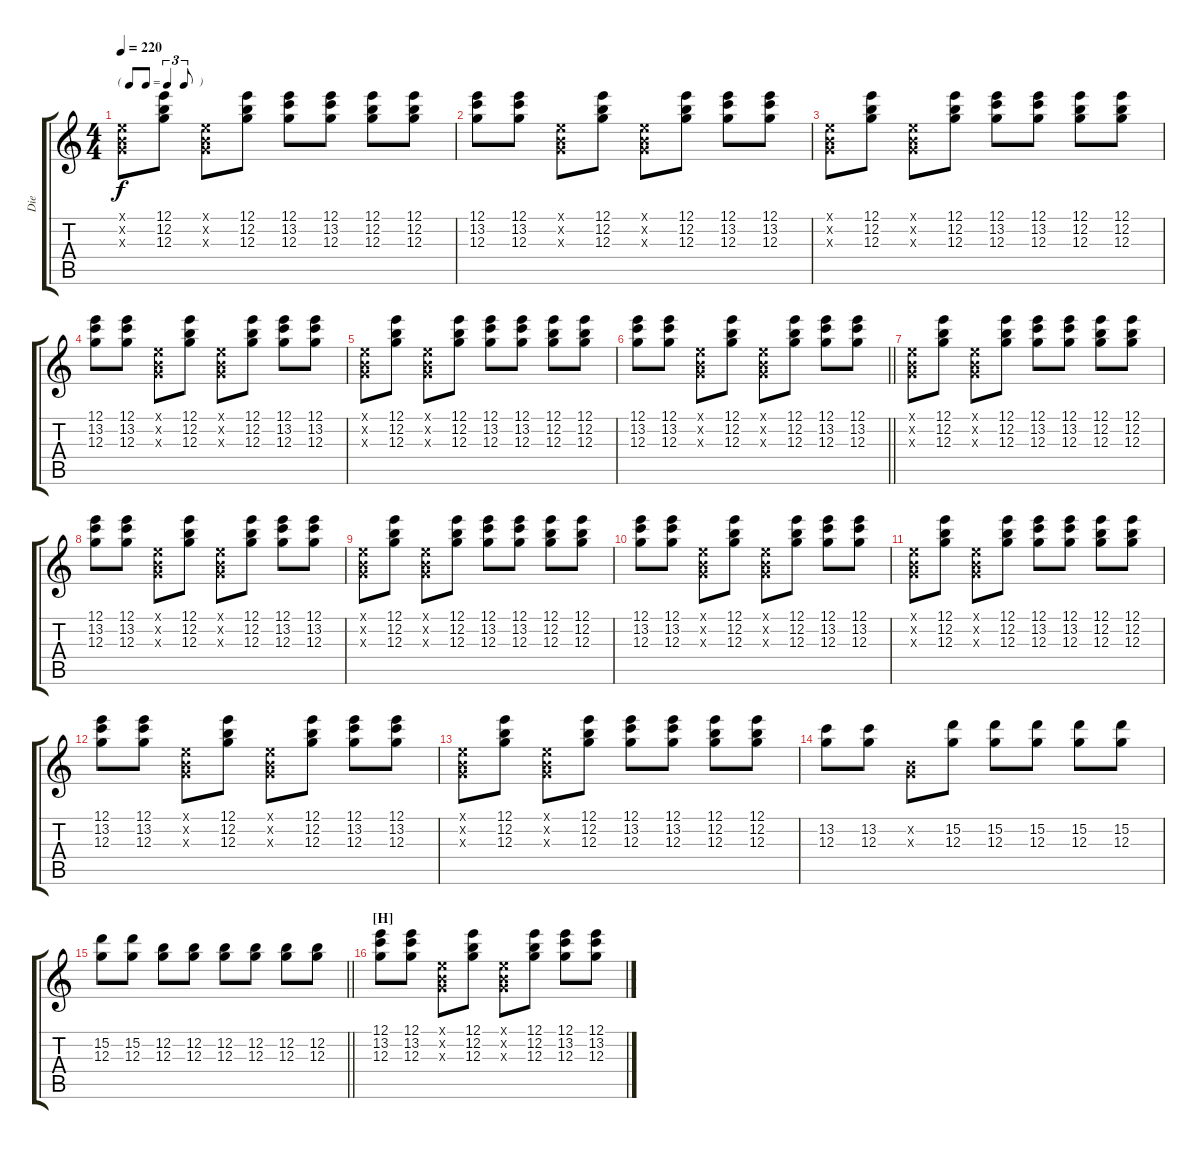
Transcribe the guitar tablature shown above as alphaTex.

\track ("Die" "Die") {instrument overdrivenguitar}
\staff {score tabs}
\tuning (E4 B3 G3 D3 A2 E2) {hide}
\ts (4 4)
\tf triplet8th
\tempo 220
\clef g2
\ks c
(0.1{x} 0.2{x} 0.3{x}).8{dy f} (12.1 12.2 12.3).8 (0.1{x} 0.2{x} 0.3{x}).8 (12.1 12.2 12.3).8 (12.1 13.2 12.3).8 (12.1 13.2 12.3).8 (12.1 12.2 12.3).8 (12.1 12.2 12.3).8 |
(12.1 13.2 12.3).8 (12.1 13.2 12.3).8 (0.1{x} 0.2{x} 0.3{x}).8 (12.1 12.2 12.3).8 (0.1{x} 0.2{x} 0.3{x}).8 (12.1 12.2 12.3).8 (12.1 13.2 12.3).8 (12.1 13.2 12.3).8 |
(0.1{x} 0.2{x} 0.3{x}).8 (12.1 12.2 12.3).8 (0.1{x} 0.2{x} 0.3{x}).8 (12.1 12.2 12.3).8 (12.1 13.2 12.3).8 (12.1 13.2 12.3).8 (12.1 12.2 12.3).8 (12.1 12.2 12.3).8 |
(12.1 13.2 12.3).8 (12.1 13.2 12.3).8 (0.1{x} 0.2{x} 0.3{x}).8 (12.1 12.2 12.3).8 (0.1{x} 0.2{x} 0.3{x}).8 (12.1 12.2 12.3).8 (12.1 13.2 12.3).8 (12.1 13.2 12.3).8 |
(0.1{x} 0.2{x} 0.3{x}).8 (12.1 12.2 12.3).8 (0.1{x} 0.2{x} 0.3{x}).8 (12.1 12.2 12.3).8 (12.1 13.2 12.3).8 (12.1 13.2 12.3).8 (12.1 12.2 12.3).8 (12.1 12.2 12.3).8 |
\barLineRight lightlight
(12.1 13.2 12.3).8 (12.1 13.2 12.3).8 (0.1{x} 0.2{x} 0.3{x}).8 (12.1 12.2 12.3).8 (0.1{x} 0.2{x} 0.3{x}).8 (12.1 12.2 12.3).8 (12.1 13.2 12.3).8 (12.1 13.2 12.3).8 |
(0.1{x} 0.2{x} 0.3{x}).8 (12.1 12.2 12.3).8 (0.1{x} 0.2{x} 0.3{x}).8 (12.1 12.2 12.3).8 (12.1 13.2 12.3).8 (12.1 13.2 12.3).8 (12.1 12.2 12.3).8 (12.1 12.2 12.3).8 |
(12.1 13.2 12.3).8 (12.1 13.2 12.3).8 (0.1{x} 0.2{x} 0.3{x}).8 (12.1 12.2 12.3).8 (0.1{x} 0.2{x} 0.3{x}).8 (12.1 12.2 12.3).8 (12.1 13.2 12.3).8 (12.1 13.2 12.3).8 |
(0.1{x} 0.2{x} 0.3{x}).8 (12.1 12.2 12.3).8 (0.1{x} 0.2{x} 0.3{x}).8 (12.1 12.2 12.3).8 (12.1 13.2 12.3).8 (12.1 13.2 12.3).8 (12.1 12.2 12.3).8 (12.1 12.2 12.3).8 |
(12.1 13.2 12.3).8 (12.1 13.2 12.3).8 (0.1{x} 0.2{x} 0.3{x}).8 (12.1 12.2 12.3).8 (0.1{x} 0.2{x} 0.3{x}).8 (12.1 12.2 12.3).8 (12.1 13.2 12.3).8 (12.1 13.2 12.3).8 |
(0.1{x} 0.2{x} 0.3{x}).8 (12.1 12.2 12.3).8 (0.1{x} 0.2{x} 0.3{x}).8 (12.1 12.2 12.3).8 (12.1 13.2 12.3).8 (12.1 13.2 12.3).8 (12.1 12.2 12.3).8 (12.1 12.2 12.3).8 |
(12.1 13.2 12.3).8 (12.1 13.2 12.3).8 (0.1{x} 0.2{x} 0.3{x}).8 (12.1 12.2 12.3).8 (0.1{x} 0.2{x} 0.3{x}).8 (12.1 12.2 12.3).8 (12.1 13.2 12.3).8 (12.1 13.2 12.3).8 |
(0.1{x} 0.2{x} 0.3{x}).8 (12.1 12.2 12.3).8 (0.1{x} 0.2{x} 0.3{x}).8 (12.1 12.2 12.3).8 (12.1 13.2 12.3).8 (12.1 13.2 12.3).8 (12.1 12.2 12.3).8 (12.1 12.2 12.3).8 |
(13.2 12.3).8 (13.2 12.3).8 (0.2{x} 0.3{x}).8 (15.2 12.3).8 (15.2 12.3).8 (15.2 12.3).8 (15.2 12.3).8 (15.2 12.3).8 |
\barLineRight lightlight
(15.2 12.3).8 (15.2 12.3).8 (12.2 12.3).8 (12.2 12.3).8 (12.2 12.3).8 (12.2 12.3).8 (12.2 12.3).8 (12.2 12.3).8 |
\section ("" "[H]")
(12.1 13.2 12.3).8 (12.1 13.2 12.3).8 (0.1{x} 0.2{x} 0.3{x}).8 (12.1 12.2 12.3).8 (0.1{x} 0.2{x} 0.3{x}).8 (12.1 12.2 12.3).8 (12.1 13.2 12.3).8 (12.1 13.2 12.3).8
